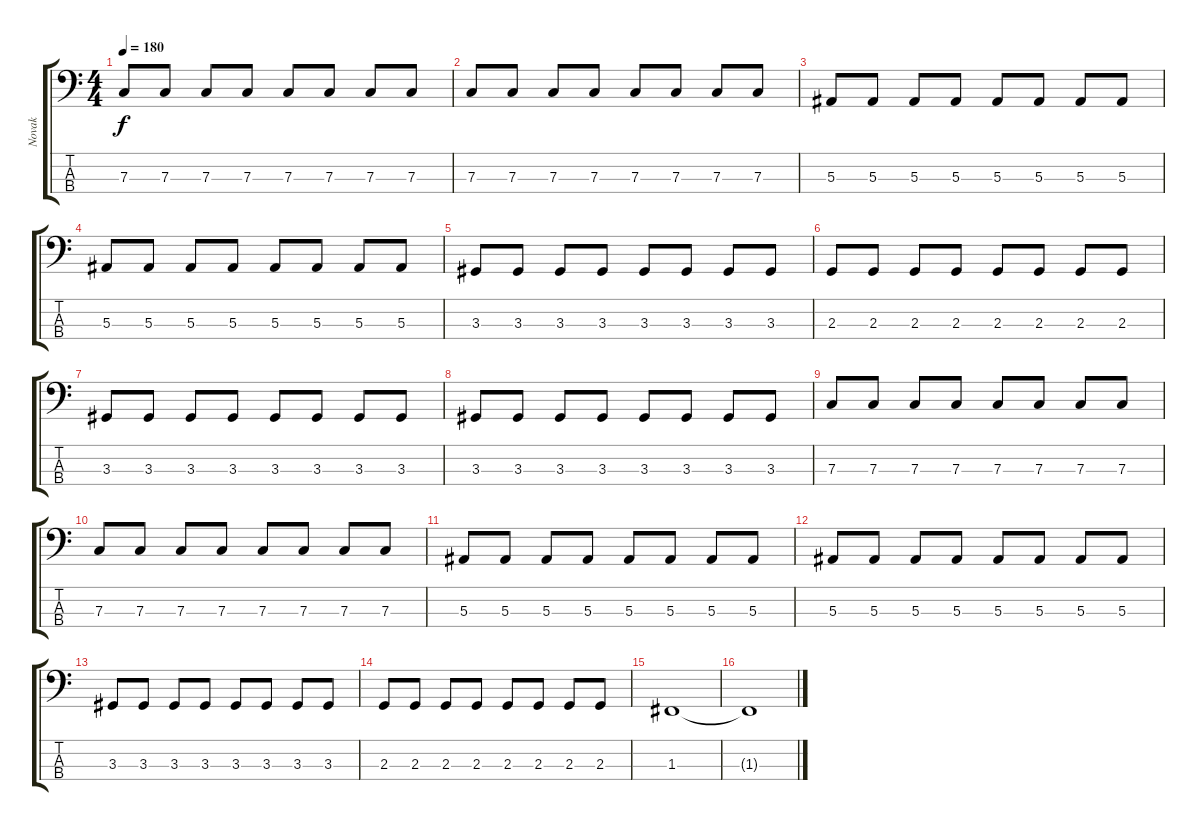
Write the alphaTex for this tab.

\track ("Novak" "Novak") {instrument electricbasspick}
\staff {score tabs}
\tuning (Eb2 Bb1 F1 C1) {hide}
\ts (4 4)
\tempo 180
\clef f4
\ks c
7.3.8{dy f} 7.3.8 7.3.8 7.3.8 7.3.8 7.3.8 7.3.8 7.3.8 |
7.3.8 7.3.8 7.3.8 7.3.8 7.3.8 7.3.8 7.3.8 7.3.8 |
5.3.8 5.3.8 5.3.8 5.3.8 5.3.8 5.3.8 5.3.8 5.3.8 |
5.3.8 5.3.8 5.3.8 5.3.8 5.3.8 5.3.8 5.3.8 5.3.8 |
3.3.8 3.3.8 3.3.8 3.3.8 3.3.8 3.3.8 3.3.8 3.3.8 |
2.3.8 2.3.8 2.3.8 2.3.8 2.3.8 2.3.8 2.3.8 2.3.8 |
3.3.8 3.3.8 3.3.8 3.3.8 3.3.8 3.3.8 3.3.8 3.3.8 |
3.3.8 3.3.8 3.3.8 3.3.8 3.3.8 3.3.8 3.3.8 3.3.8 |
7.3.8 7.3.8 7.3.8 7.3.8 7.3.8 7.3.8 7.3.8 7.3.8 |
7.3.8 7.3.8 7.3.8 7.3.8 7.3.8 7.3.8 7.3.8 7.3.8 |
5.3.8 5.3.8 5.3.8 5.3.8 5.3.8 5.3.8 5.3.8 5.3.8 |
5.3.8 5.3.8 5.3.8 5.3.8 5.3.8 5.3.8 5.3.8 5.3.8 |
3.3.8 3.3.8 3.3.8 3.3.8 3.3.8 3.3.8 3.3.8 3.3.8 |
2.3.8 2.3.8 2.3.8 2.3.8 2.3.8 2.3.8 2.3.8 2.3.8 |
1.3.1 |
1.3{t}.1
